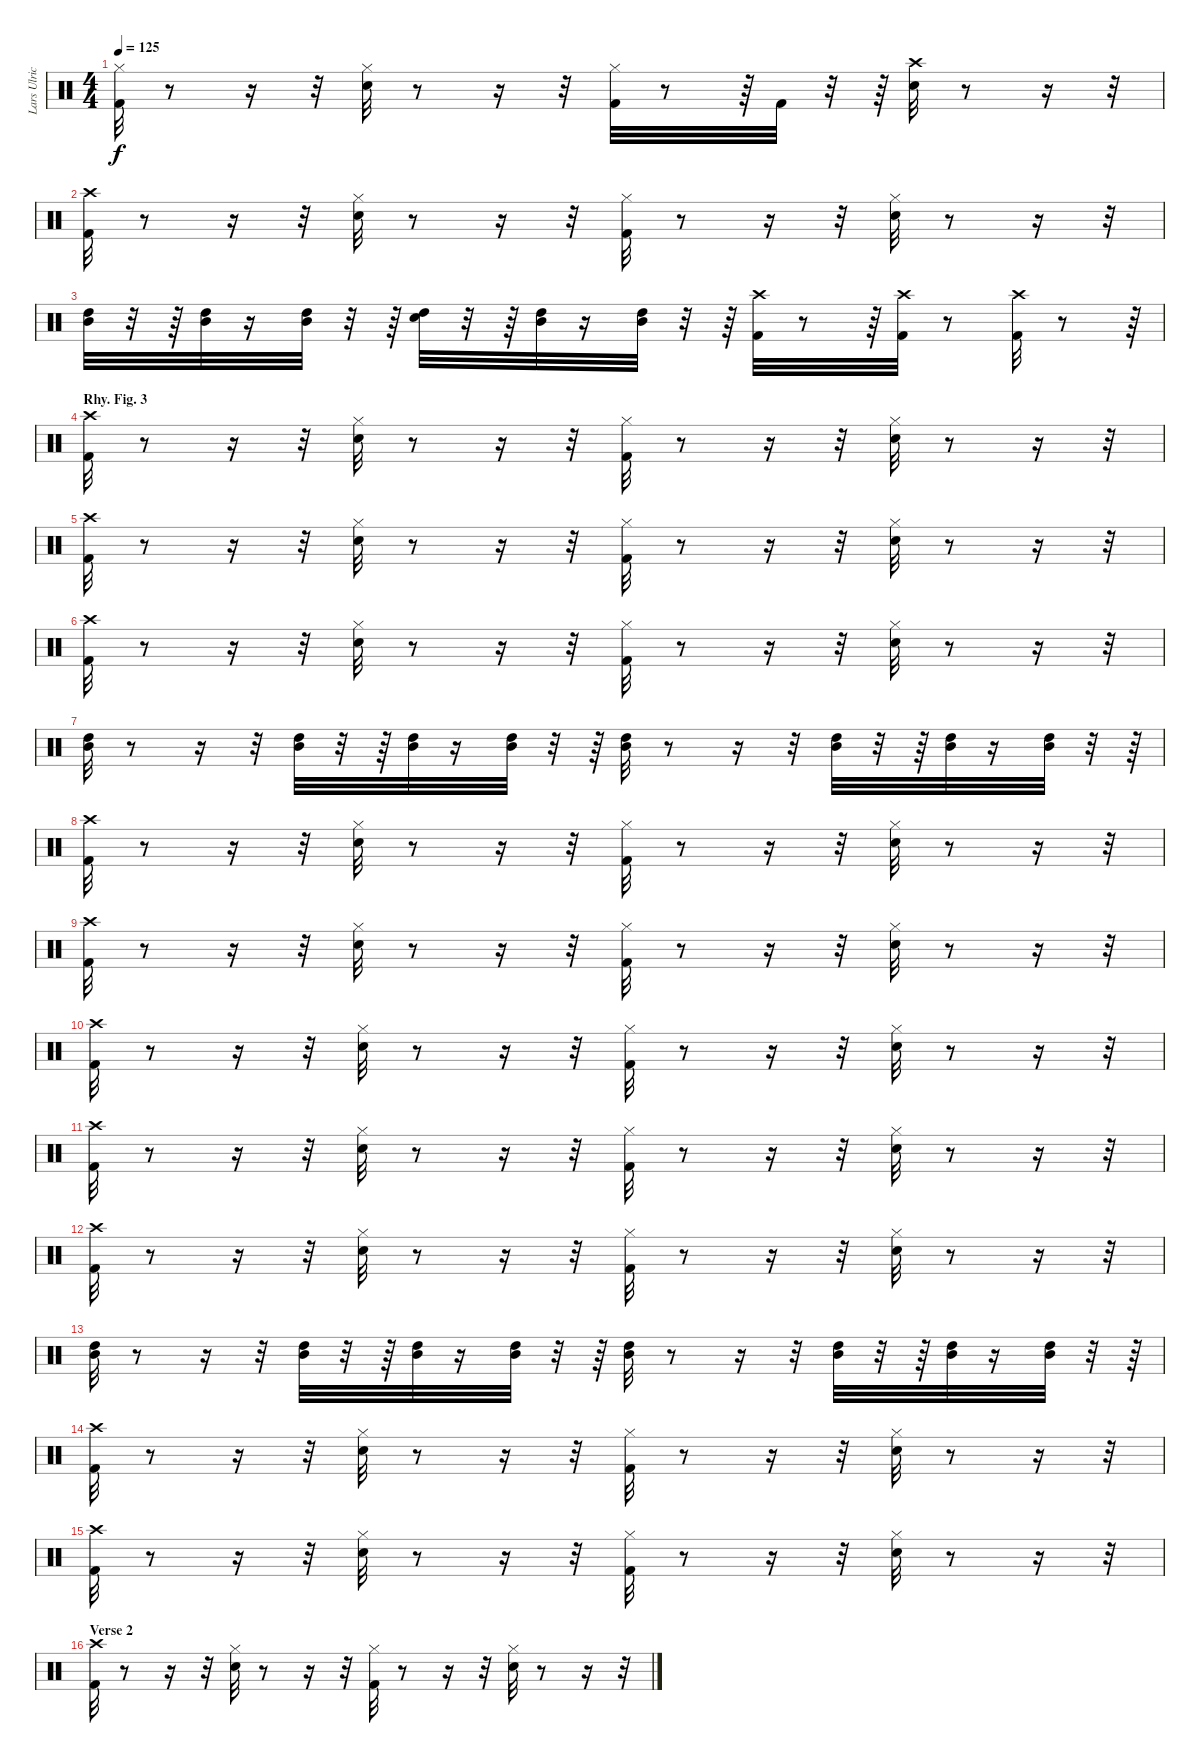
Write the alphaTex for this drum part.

\track ("Lars Ulrich (Drums)" "Lars Ulric") {instrument percussion}
\staff {score}
\articulation defaults
\ts (4 4)
\tempo 125
\clef neutral
\ks c
("Kick (hit) 2" "Hi-Hat (closed)").32{dy f} r.8 r.16 r.32 ("Snare (hit) 2" "Hi-Hat (closed)").32 r.8 r.16 r.32 ("Kick (hit) 2" "Hi-Hat (closed)").32 r.8 r.64 "Kick (hit) 2".32 r.32 r.64 ("Snare (hit) 2" "Crash high (hit)").32 r.8 r.16 r.32 |
("Crash high (hit)" "Kick (hit) 2").32 r.8 r.16 r.32 ("Snare (hit) 2" "Hi-Hat (closed)").32 r.8 r.16 r.32 ("Hi-Hat (closed)" "Kick (hit) 2").32 r.8 r.16 r.32 ("Snare (hit) 2" "Hi-Hat (closed)").32 r.8 r.16 r.32 |
("High Tom (hit)" "Mid Tom (hit)").32 r.32 r.64 ("High Tom (hit)" "Mid Tom (hit)").32 r.16 ("High Tom (hit)" "Mid Tom (hit)").32 r.32 r.64 ("Snare (hit) 2" "High Tom (hit)").32 r.32 r.64 ("High Tom (hit)" "Mid Tom (hit)").32 r.16 ("High Tom (hit)" "Mid Tom (hit)").32 r.32 r.64 ("Kick (hit) 2" "Crash high (hit)").32 r.8 r.64 ("Kick (hit) 2" "Crash high (hit)").32 r.8 ("Kick (hit) 2" "Crash high (hit)").32 r.8 r.64 |
\section ("" "Rhy. Fig. 3")
("Kick (hit) 2" "Crash high (hit)").32 r.8 r.16 r.32 ("Snare (hit) 2" "Hi-Hat (closed)").32 r.8 r.16 r.32 ("Kick (hit) 2" "Hi-Hat (closed)").32 r.8 r.16 r.32 ("Snare (hit) 2" "Hi-Hat (closed)").32 r.8 r.16 r.32 |
("Kick (hit) 2" "Crash high (hit)").32 r.8 r.16 r.32 ("Snare (hit) 2" "Hi-Hat (closed)").32 r.8 r.16 r.32 ("Kick (hit) 2" "Hi-Hat (closed)").32 r.8 r.16 r.32 ("Snare (hit) 2" "Hi-Hat (closed)").32 r.8 r.16 r.32 |
("Kick (hit) 2" "Crash high (hit)").32 r.8 r.16 r.32 ("Snare (hit) 2" "Hi-Hat (closed)").32 r.8 r.16 r.32 ("Kick (hit) 2" "Hi-Hat (closed)").32 r.8 r.16 r.32 ("Snare (hit) 2" "Hi-Hat (closed)").32 r.8 r.16 r.32 |
("Mid Tom (hit)" "High Tom (hit)").32 r.8 r.16 r.32 ("Mid Tom (hit)" "High Tom (hit)").32 r.32 r.64 ("High Tom (hit)" "Mid Tom (hit)").32 r.16 ("Mid Tom (hit)" "High Tom (hit)").32 r.32 r.64 ("Mid Tom (hit)" "High Tom (hit)").32 r.8 r.16 r.32 ("Mid Tom (hit)" "High Tom (hit)").32 r.32 r.64 ("High Tom (hit)" "Mid Tom (hit)").32 r.16 ("Mid Tom (hit)" "High Tom (hit)").32 r.32 r.64 |
("Crash high (hit)" "Kick (hit) 2").32 r.8 r.16 r.32 ("Hi-Hat (closed)" "Snare (hit) 2").32 r.8 r.16 r.32 ("Hi-Hat (closed)" "Kick (hit) 2").32 r.8 r.16 r.32 ("Hi-Hat (closed)" "Snare (hit) 2").32 r.8 r.16 r.32 |
("Kick (hit) 2" "Crash high (hit)").32 r.8 r.16 r.32 ("Snare (hit) 2" "Hi-Hat (closed)").32 r.8 r.16 r.32 ("Kick (hit) 2" "Hi-Hat (closed)").32 r.8 r.16 r.32 ("Snare (hit) 2" "Hi-Hat (closed)").32 r.8 r.16 r.32 |
("Kick (hit) 2" "Crash high (hit)").32 r.8 r.16 r.32 ("Snare (hit) 2" "Hi-Hat (closed)").32 r.8 r.16 r.32 ("Kick (hit) 2" "Hi-Hat (closed)").32 r.8 r.16 r.32 ("Snare (hit) 2" "Hi-Hat (closed)").32 r.8 r.16 r.32 |
("Kick (hit) 2" "Crash high (hit)").32 r.8 r.16 r.32 ("Snare (hit) 2" "Hi-Hat (closed)").32 r.8 r.16 r.32 ("Kick (hit) 2" "Hi-Hat (closed)").32 r.8 r.16 r.32 ("Snare (hit) 2" "Hi-Hat (closed)").32 r.8 r.16 r.32 |
("Kick (hit) 2" "Crash high (hit)").32 r.8 r.16 r.32 ("Snare (hit) 2" "Hi-Hat (closed)").32 r.8 r.16 r.32 ("Kick (hit) 2" "Hi-Hat (closed)").32 r.8 r.16 r.32 ("Snare (hit) 2" "Hi-Hat (closed)").32 r.8 r.16 r.32 |
("Mid Tom (hit)" "High Tom (hit)").32 r.8 r.16 r.32 ("Mid Tom (hit)" "High Tom (hit)").32 r.32 r.64 ("High Tom (hit)" "Mid Tom (hit)").32 r.16 ("Mid Tom (hit)" "High Tom (hit)").32 r.32 r.64 ("Mid Tom (hit)" "High Tom (hit)").32 r.8 r.16 r.32 ("Mid Tom (hit)" "High Tom (hit)").32 r.32 r.64 ("High Tom (hit)" "Mid Tom (hit)").32 r.16 ("Mid Tom (hit)" "High Tom (hit)").32 r.32 r.64 |
("Crash high (hit)" "Kick (hit) 2").32 r.8 r.16 r.32 ("Hi-Hat (closed)" "Snare (hit) 2").32 r.8 r.16 r.32 ("Hi-Hat (closed)" "Kick (hit) 2").32 r.8 r.16 r.32 ("Hi-Hat (closed)" "Snare (hit) 2").32 r.8 r.16 r.32 |
("Kick (hit) 2" "Crash high (hit)").32 r.8 r.16 r.32 ("Snare (hit) 2" "Hi-Hat (closed)").32 r.8 r.16 r.32 ("Kick (hit) 2" "Hi-Hat (closed)").32 r.8 r.16 r.32 ("Snare (hit) 2" "Hi-Hat (closed)").32 r.8 r.16 r.32 |
\section ("" "Verse 2")
("Kick (hit) 2" "Crash high (hit)").32 r.8 r.16 r.32 ("Snare (hit) 2" "Hi-Hat (closed)").32 r.8 r.16 r.32 ("Kick (hit) 2" "Hi-Hat (closed)").32 r.8 r.16 r.32 ("Snare (hit) 2" "Hi-Hat (closed)").32 r.8 r.16 r.32
